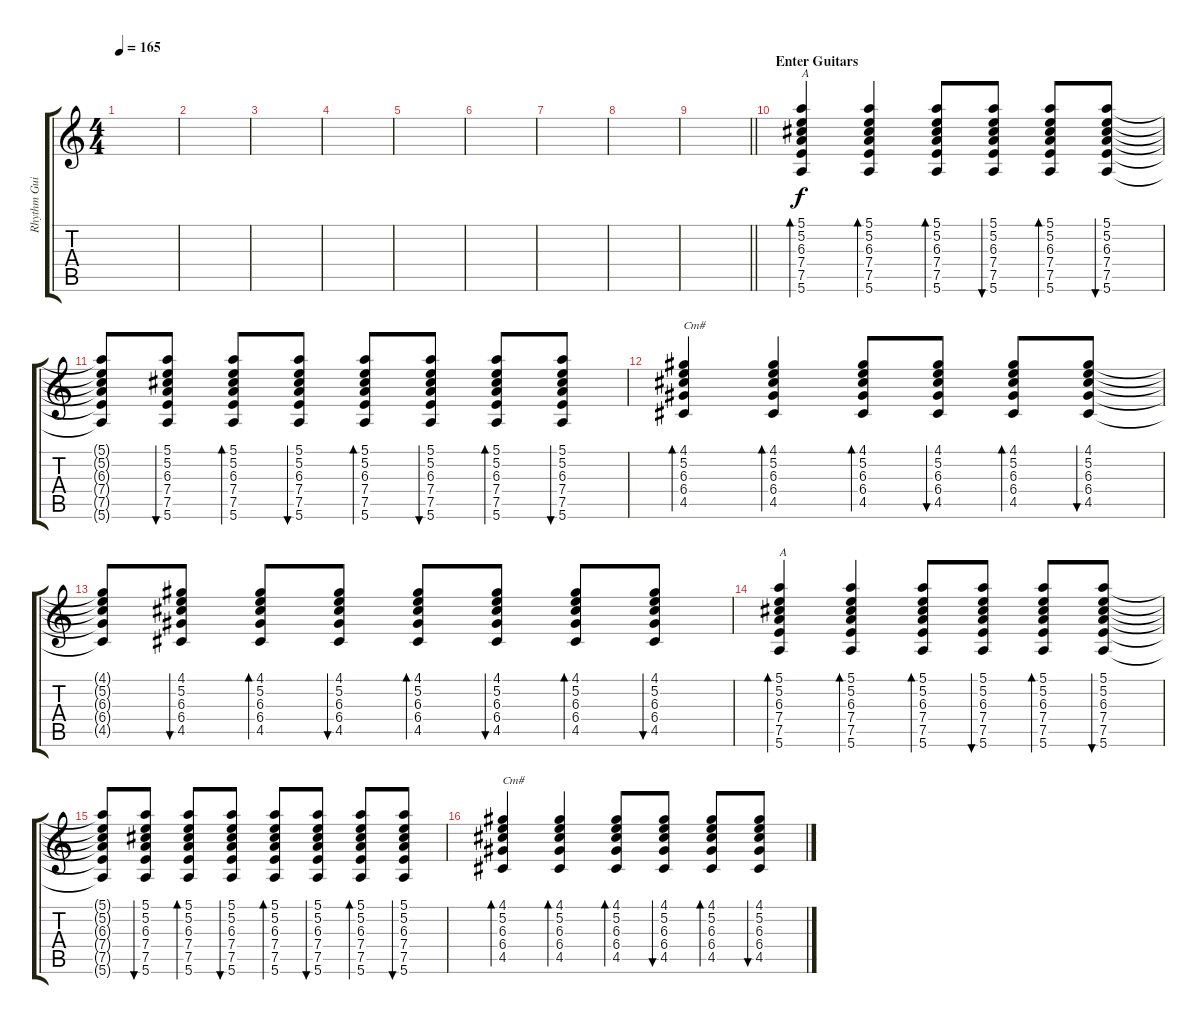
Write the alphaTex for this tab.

\track ("Rhythm Guitar" "Rhythm Gui") {instrument electricguitarjazz}
\staff {score tabs}
\tuning (E4 B3 G3 D3 A2 E2) {hide}
\ts (4 4)
\tempo 165
\clef g2
\ks c
|
|
|
|
|
|
|
|
\barLineRight lightlight
|
\section ("" "Enter Guitars")
(5.1 5.2 6.3 7.4 7.5 5.6).4{bd 30 txt "A"} (5.1 5.2 6.3 7.4 7.5 5.6).4{bd 30} (5.1 5.2 6.3 7.4 7.5 5.6).8{bd 30} (5.1 5.2 6.3 7.4 7.5 5.6).8{bu 30} (5.1 5.2 6.3 7.4 7.5 5.6).8{bd 30} (5.1 5.2 6.3 7.4 7.5 5.6).8{bu 30} |
(5.1{t} 5.2{t} 6.3{t} 7.4{t} 7.5{t} 5.6{t}).8 (5.1 5.2 6.3 7.4 7.5 5.6).8{bu 30} (5.1 5.2 6.3 7.4 7.5 5.6).8{bd 30} (5.1 5.2 6.3 7.4 7.5 5.6).8{bu 30} (5.1 5.2 6.3 7.4 7.5 5.6).8{bd 30} (5.1 5.2 6.3 7.4 7.5 5.6).8{bu 30} (5.1 5.2 6.3 7.4 7.5 5.6).8{bd 30} (5.1 5.2 6.3 7.4 7.5 5.6).8{bu 30} |
(4.1 5.2 6.3 6.4 4.5).4{bd 30 txt "Cm#"} (4.1 5.2 6.3 6.4 4.5).4{bd 30} (4.1 5.2 6.3 6.4 4.5).8{bd 30} (4.1 5.2 6.3 6.4 4.5).8{bu 30} (4.1 5.2 6.3 6.4 4.5).8{bd 30} (4.1 5.2 6.3 6.4 4.5).8{bu 30} |
(4.1{t} 5.2{t} 6.3{t} 6.4{t} 4.5{t}).8 (4.1 5.2 6.3 6.4 4.5).8{bu 30} (4.1 5.2 6.3 6.4 4.5).8{bd 30} (4.1 5.2 6.3 6.4 4.5).8{bu 30} (4.1 5.2 6.3 6.4 4.5).8{bd 30} (4.1 5.2 6.3 6.4 4.5).8{bu 30} (4.1 5.2 6.3 6.4 4.5).8{bd 30} (4.1 5.2 6.3 6.4 4.5).8{bu 30} |
(5.1 5.2 6.3 7.4 7.5 5.6).4{bd 30 txt "A"} (5.1 5.2 6.3 7.4 7.5 5.6).4{bd 30} (5.1 5.2 6.3 7.4 7.5 5.6).8{bd 30} (5.1 5.2 6.3 7.4 7.5 5.6).8{bu 30} (5.1 5.2 6.3 7.4 7.5 5.6).8{bd 30} (5.1 5.2 6.3 7.4 7.5 5.6).8{bu 30} |
(5.1{t} 5.2{t} 6.3{t} 7.4{t} 7.5{t} 5.6{t}).8 (5.1 5.2 6.3 7.4 7.5 5.6).8{bu 30} (5.1 5.2 6.3 7.4 7.5 5.6).8{bd 30} (5.1 5.2 6.3 7.4 7.5 5.6).8{bu 30} (5.1 5.2 6.3 7.4 7.5 5.6).8{bd 30} (5.1 5.2 6.3 7.4 7.5 5.6).8{bu 30} (5.1 5.2 6.3 7.4 7.5 5.6).8{bd 30} (5.1 5.2 6.3 7.4 7.5 5.6).8{bu 30} |
(4.1 5.2 6.3 6.4 4.5).4{bd 30 txt "Cm#"} (4.1 5.2 6.3 6.4 4.5).4{bd 30} (4.1 5.2 6.3 6.4 4.5).8{bd 30} (4.1 5.2 6.3 6.4 4.5).8{bu 30} (4.1 5.2 6.3 6.4 4.5).8{bd 30} (4.1 5.2 6.3 6.4 4.5).8{bu 30}
